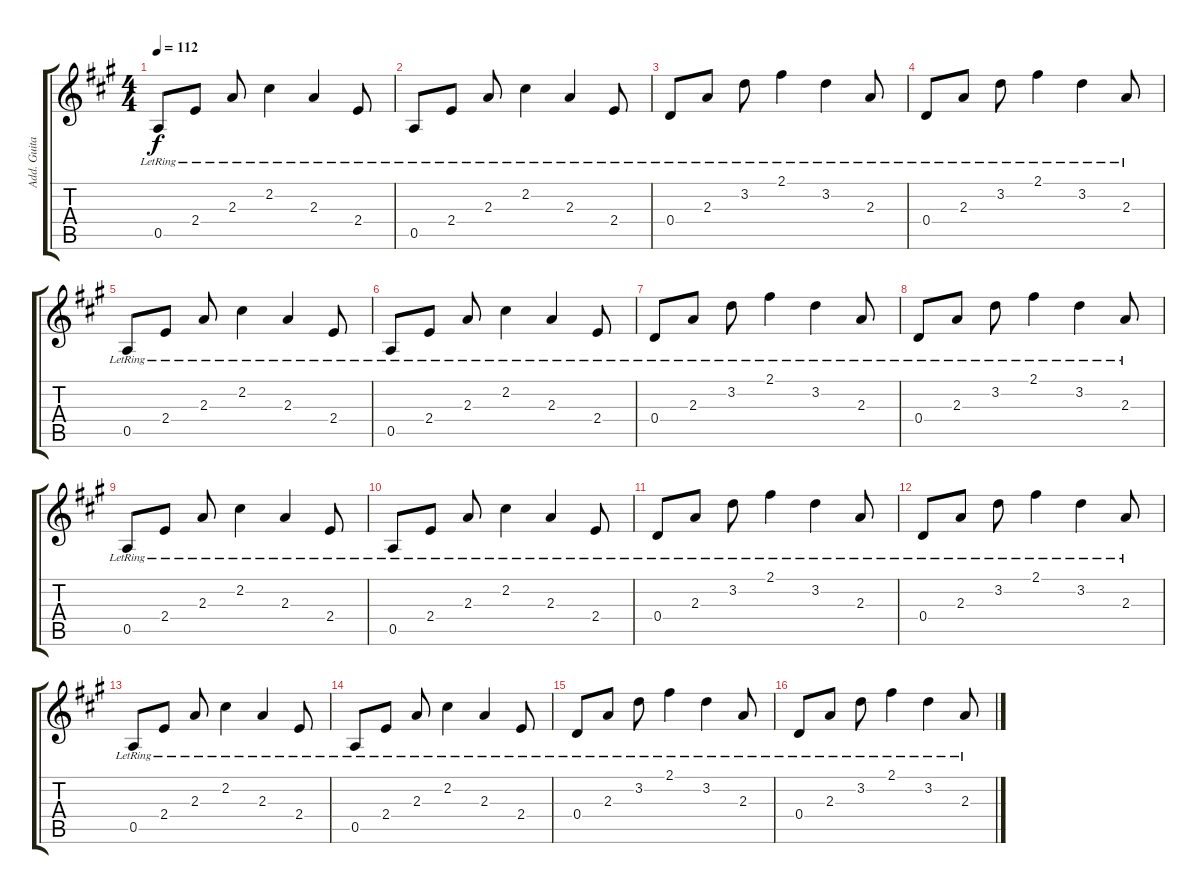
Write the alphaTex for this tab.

\track ("Add. Guitar 1" "Add. Guita") {instrument distortionguitar}
\staff {score tabs}
\tuning (E4 B3 G3 D3 A2 E2) {hide}
\ts (4 4)
\tempo 112
\clef g2
\ks a
0.5{lr}.8{dy f} 2.4{lr}.8 2.3{lr}.8 2.2{lr}.4 2.3{lr}.4 2.4{lr}.8 |
0.5{lr}.8 2.4{lr}.8 2.3{lr}.8 2.2{lr}.4 2.3{lr}.4 2.4{lr}.8 |
0.4{lr}.8 2.3{lr}.8 3.2{lr}.8 2.1{lr}.4 3.2{lr}.4 2.3{lr}.8 |
0.4{lr}.8 2.3{lr}.8 3.2{lr}.8 2.1{lr}.4 3.2{lr}.4 2.3{lr}.8 |
0.5{lr}.8 2.4{lr}.8 2.3{lr}.8 2.2{lr}.4 2.3{lr}.4 2.4{lr}.8 |
0.5{lr}.8 2.4{lr}.8 2.3{lr}.8 2.2{lr}.4 2.3{lr}.4 2.4{lr}.8 |
0.4{lr}.8 2.3{lr}.8 3.2{lr}.8 2.1{lr}.4 3.2{lr}.4 2.3{lr}.8 |
0.4{lr}.8 2.3{lr}.8 3.2{lr}.8 2.1{lr}.4 3.2{lr}.4 2.3{lr}.8 |
0.5{lr}.8 2.4{lr}.8 2.3{lr}.8 2.2{lr}.4 2.3{lr}.4 2.4{lr}.8 |
0.5{lr}.8 2.4{lr}.8 2.3{lr}.8 2.2{lr}.4 2.3{lr}.4 2.4{lr}.8 |
0.4{lr}.8 2.3{lr}.8 3.2{lr}.8 2.1{lr}.4 3.2{lr}.4 2.3{lr}.8 |
0.4{lr}.8 2.3{lr}.8 3.2{lr}.8 2.1{lr}.4 3.2{lr}.4 2.3{lr}.8 |
0.5{lr}.8 2.4{lr}.8 2.3{lr}.8 2.2{lr}.4 2.3{lr}.4 2.4{lr}.8 |
0.5{lr}.8 2.4{lr}.8 2.3{lr}.8 2.2{lr}.4 2.3{lr}.4 2.4{lr}.8 |
0.4{lr}.8 2.3{lr}.8 3.2{lr}.8 2.1{lr}.4 3.2{lr}.4 2.3{lr}.8 |
0.4{lr}.8 2.3{lr}.8 3.2{lr}.8 2.1{lr}.4 3.2{lr}.4 2.3{lr}.8
